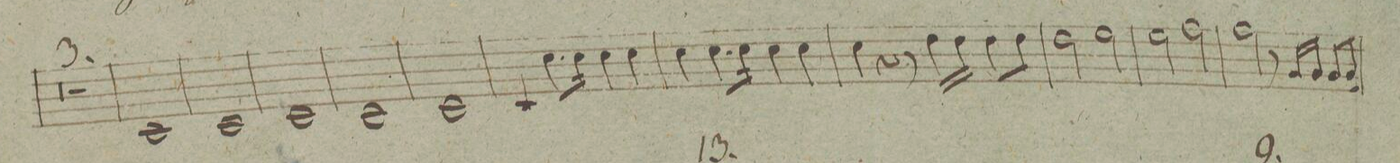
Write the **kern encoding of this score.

**kern	**dynam
*I"Corno 2do	*
*clefG2	*
*k[]	*
*met(c|)	*
*M2/2	*
0r	.
=8	=8
=9	=9
1r	.
=10	=10
1c/	.
=11	=11
1c/	.
=12	=12
1c/	.
=13	=13
1c/	.
=14	=14
1c/	.
=15	=15
4c/	.
8.cc\L	.
16cc\Jk	.
4cc\	.
4cc\	.
=16	=16
4cc\	.
8.cc\L	.
16cc\Jk	.
4cc\	.
4cc\	.
=17	=17
1ryy	.
=18	=18
4cc\	.
4r	.
8r	.
16dd\LL	.
16dd\JJ	.
8dd\L	.
8dd\J	.
=19	=19
2dd\	.
2ee\	.
=20	=20
2ee\	.
2ff\	.
=21	=21
2ff\	.
8r	.
16g/LL	.
16g/JJ	.
8g/L	.
8g/J	.
=22	=22
*-	*-
